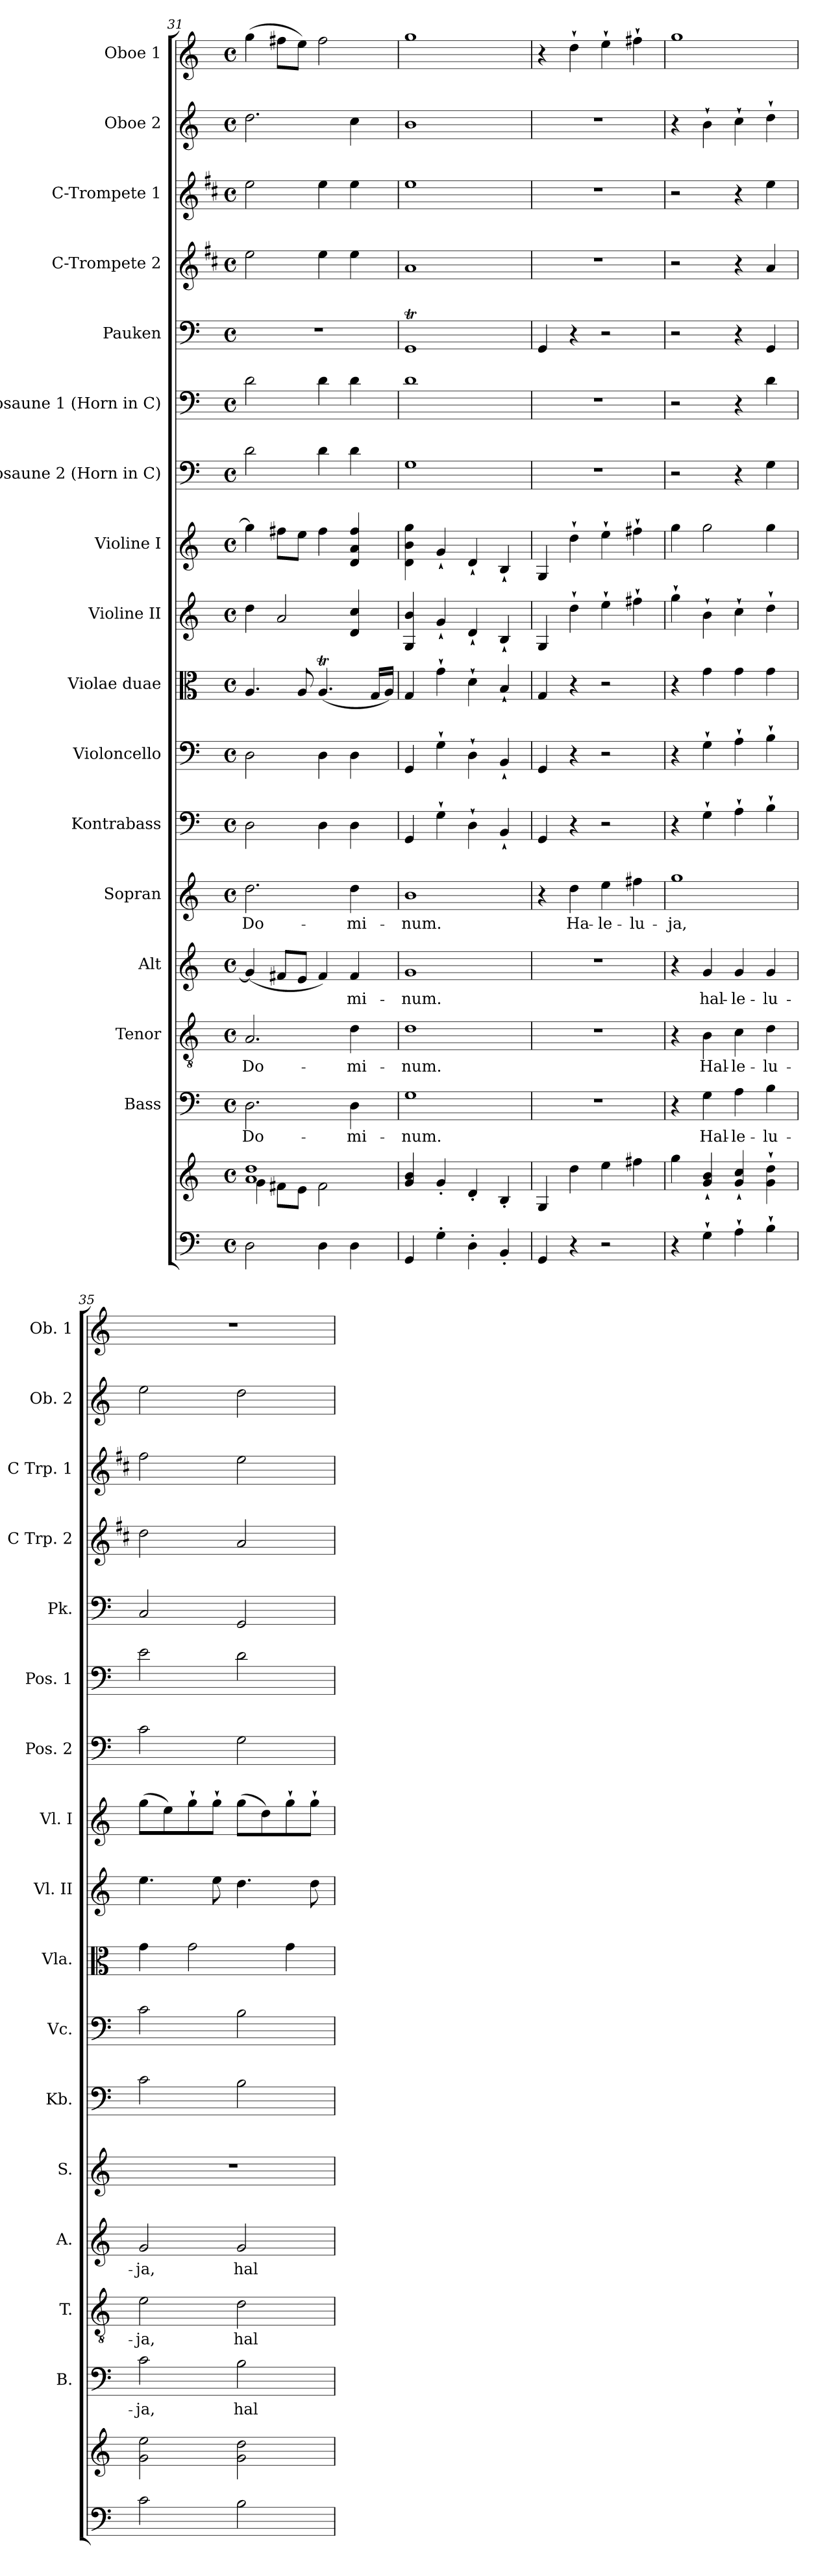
**kern	**kern	**kern	**text	**kern	**text	**kern	**text	**kern	**text	**kern	**kern	**kern	**kern	**kern	**kern	**kern	**kern	**kern	**kern	**kern	**kern
*part17	*part17	*part16	*part16	*part15	*part15	*part14	*part14	*part13	*part13	*part12	*part11	*part10	*part9	*part8	*part7	*part6	*part5	*part4	*part3	*part2	*part1
*staff18	*staff17	*staff16	*staff16	*staff15	*staff15	*staff14	*staff14	*staff13	*staff13	*staff12	*staff11	*staff10	*staff9	*staff8	*staff7	*staff6	*staff5	*staff4	*staff3	*staff2	*staff1
*	*	*I"Bass	*	*I"Tenor	*	*I"Alt	*	*I"Sopran	*	*I"Kontrabass	*I"Violoncello	*I"Violae duae	*I"Violine II	*I"Violine I	*I"Posaune 2 (Horn in C)	*I"Posaune 1 (Horn in C)	*I"Pauken	*I"C-Trompete 2	*I"C-Trompete 1	*I"Oboe 2	*I"Oboe 1
*	*	*I'B.	*	*I'T.	*	*I'A.	*	*I'S.	*	*I'Kb.	*I'Vc.	*I'Vla.	*I'Vl. II	*I'Vl. I	*I'Pos. 2	*I'Pos. 1	*I'Pk.	*I'C Trp. 2	*I'C Trp. 1	*I'Ob. 2	*I'Ob. 1
*clefF4	*clefG2	*clefF4	*	*clefGv2	*	*clefG2	*	*clefG2	*	*clefF4	*clefF4	*clefC3	*clefG2	*clefG2	*clefF4	*clefF4	*clefF4	*clefG2	*clefG2	*clefG2	*clefG2
*	*	*	*	*	*	*	*	*	*	*ITrd7c12	*	*	*	*	*	*	*	*ITrd1c2	*ITrd1c2	*	*
*k[]	*k[]	*k[]	*	*k[]	*	*k[]	*	*k[]	*	*k[]	*k[]	*k[]	*k[]	*k[]	*k[]	*k[]	*k[]	*k[]	*k[]	*k[]	*k[]
*C:	*C:	*C:	*	*C:	*	*C:	*	*C:	*	*C:	*C:	*C:	*C:	*C:	*C:	*C:	*C:	*C:	*C:	*C:	*C:
*M4/4	*M4/4	*M4/4	*	*M4/4	*	*M4/4	*	*M4/4	*	*M4/4	*M4/4	*M4/4	*M4/4	*M4/4	*M4/4	*M4/4	*M4/4	*M4/4	*M4/4	*M4/4	*M4/4
*met(c)	*met(c)	*met(c)	*	*met(c)	*	*met(c)	*	*met(c)	*	*met(c)	*met(c)	*met(c)	*met(c)	*met(c)	*met(c)	*met(c)	*met(c)	*met(c)	*met(c)	*met(c)	*met(c)
=31	=31	=31	=31	=31	=31	=31	=31	=31	=31	=31	=31	=31	=31	=31	=31	=31	=31	=31	=31	=31	=31
*	*^	*	*	*	*	*	*	*	*	*	*	*	*	*	*	*	*	*	*	*	*
!	!	!	!	!LO:LY:b	!	!LO:LY:b	!	!	!	!LO:LY:b	!	!	!	!	!	!	!	!	!	!	!	!
2D\	1a 1dd	4g\	2.D\	Do-	2.A/	Do-	(<4g/]	.	2.dd\	Do-	2DD\	2D\	4.A/	4dd\	4gg\]	2d\	2d\	1r	2dd\	2dd\	2.dd\	(>4gg\
.	.	8f#X\L	.	.	.	.	8f#X/L	.	.	.	.	.	.	2a/	8ff#X\L	.	.	.	.	.	.	8ff#X\L
.	.	8e\J	.	.	.	.	8e/J	.	.	.	.	.	8A/	.	8ee\J	.	.	.	.	.	.	8ee\J)
4D\	.	2f#\	.	.	.	.	4f#/)	.	.	.	4DD\	4D\	(<4.AT/	.	4ff#\	4d\	4d\	.	4dd\	4dd\	.	2ff#\
!	!	!	!	!LO:LY:b	!	!LO:LY:b	!	!LO:LY:b	!	!LO:LY:b	!	!	!	!	!	!	!	!	!	!	!	!
4D\	.	.	4D\	-mi-	4d\	-mi-	4f#/	-mi-	4dd\	-mi-	4DD\	4D\	.	4d/ 4cc/	4d/ 4a/ 4ff#/	4d\	4d\	.	4dd\	4dd\	4cc\	.
.	.	.	.	.	.	.	.	.	.	.	.	.	16G/LL	.	.	.	.	.	.	.	.	.
.	.	.	.	.	.	.	.	.	.	.	.	.	16A/JJ)	.	.	.	.	.	.	.	.	.
*	*v	*v	*	*	*	*	*	*	*	*	*	*	*	*	*	*	*	*	*	*	*	*
=32	=32	=32	=32	=32	=32	=32	=32	=32	=32	=32	=32	=32	=32	=32	=32	=32	=32	=32	=32	=32	=32
!	!	!	!LO:LY:b	!	!LO:LY:b	!	!LO:LY:b	!	!LO:LY:b	!	!	!	!	!	!	!	!	!	!	!	!
4GG/	4g/ 4b/	1G	-num.	1d	-num.	1g	-num.	1b	-num.	4GGG/	4GG/	4G/	4G/ 4b/	4d\ 4b\ 4gg\	1G	1d	1GGT	1g	1dd	1b	1gg
4G'>\	4g'</	.	.	.	.	.	.	.	.	4GG`>\	4G`>\	4g`>\	4g`</	4g`</	.	.	.	.	.	.	.
4D'>\	4d'</	.	.	.	.	.	.	.	.	4DD`>\	4D`>\	4d`>\	4d`</	4d`</	.	.	.	.	.	.	.
4BB'</	4B'</	.	.	.	.	.	.	.	.	4BBB`</	4BB`</	4B`</	4B`</	4B`</	.	.	.	.	.	.	.
=33	=33	=33	=33	=33	=33	=33	=33	=33	=33	=33	=33	=33	=33	=33	=33	=33	=33	=33	=33	=33	=33
4GG/	4G/	1r	.	1r	.	1r	.	4r	.	4GGG/	4GG/	4G/	4G/	4G/	1r	1r	4GG/	1r	1r	1r	4r
!	!	!	!	!	!	!	!	!	!LO:LY:b	!	!	!	!	!	!	!	!	!	!	!	!
4r	4dd\	.	.	.	.	.	.	4dd\	Ha-	4r	4r	4r	4dd`>\	4dd`>\	.	.	4r	.	.	.	4dd`>\
!	!	!	!	!	!	!	!	!	!LO:LY:b	!	!	!	!	!	!	!	!	!	!	!	!
2r	4ee\	.	.	.	.	.	.	4ee\	-le-	2r	2r	2r	4ee`>\	4ee`>\	.	.	2r	.	.	.	4ee`>\
!	!	!	!	!	!	!	!	!	!LO:LY:b	!	!	!	!	!	!	!	!	!	!	!	!
.	4ff#X\	.	.	.	.	.	.	4ff#X\	-lu-	.	.	.	4ff#X`>\	4ff#X`>\	.	.	.	.	.	.	4ff#X`>\
=34	=34	=34	=34	=34	=34	=34	=34	=34	=34	=34	=34	=34	=34	=34	=34	=34	=34	=34	=34	=34	=34
!	!	!	!	!	!	!	!	!	!LO:LY:b	!	!	!	!	!	!	!	!	!	!	!	!
4r	4gg\	4r	.	4r	.	4r	.	1gg	-ja,	4r	4r	4r	4gg`>\	4gg\	2r	2r	2r	2r	2r	4r	1gg
!	!	!	!LO:LY:b	!	!LO:LY:b	!	!LO:LY:b	!	!	!	!	!	!	!	!	!	!	!	!	!	!
4G`>\	4g/`< 4b/`<	4G\	Hal-	4B\	Hal-	4g/	hal-	.	.	4GG`>\	4G`>\	4g\	4b`>\	2gg\	.	.	.	.	.	4b`>\	.
!	!	!	!LO:LY:b	!	!LO:LY:b	!	!LO:LY:b	!	!	!	!	!	!	!	!	!	!	!	!	!	!
4A`>\	4g/`< 4cc/`<	4A\	-le-	4c\	-le-	4g/	-le-	.	.	4AA`>\	4A`>\	4g\	4cc`>\	.	4r	4r	4r	4r	4r	4cc`>\	.
!	!	!	!LO:LY:b	!	!LO:LY:b	!	!LO:LY:b	!	!	!	!	!	!	!	!	!	!	!	!	!	!
4B`>\	4g\`> 4dd\`>	4B\	-lu-	4d\	-lu-	4g/	-lu-	.	.	4BB`>\	4B`>\	4g\	4dd`>\	4gg\	4G\	4d\	4GG/	4g/	4dd\	4dd`>\	.
=35	=35	=35	=35	=35	=35	=35	=35	=35	=35	=35	=35	=35	=35	=35	=35	=35	=35	=35	=35	=35	=35
!	!	!	!LO:LY:b	!	!LO:LY:b	!	!LO:LY:b	!	!	!	!	!	!	!	!	!	!	!	!	!	!
2c\	2g\ 2ee\	2c\	-ja,	2e\	-ja,	2g/	-ja,	1r	.	2C\	2c\	4g\	4.ee\	(>8gg\L	2c\	2e\	2C/	2cc\	2ee\	2ee\	1r
.	.	.	.	.	.	.	.	.	.	.	.	.	.	8ee\)	.	.	.	.	.	.	.
.	.	.	.	.	.	.	.	.	.	.	.	2g\	.	8gg`>\	.	.	.	.	.	.	.
.	.	.	.	.	.	.	.	.	.	.	.	.	8ee\	8gg`>\J	.	.	.	.	.	.	.
!	!	!	!LO:LY:b	!	!LO:LY:b	!	!LO:LY:b	!	!	!	!	!	!	!	!	!	!	!	!	!	!
2B\	2g\ 2dd\	2B\	hal-	2d\	hal-	2g/	hal-	.	.	2BB\	2B\	.	4.dd\	(>8gg\L	2G\	2d\	2GG/	2g/	2dd\	2dd\	.
.	.	.	.	.	.	.	.	.	.	.	.	.	.	8dd\)	.	.	.	.	.	.	.
.	.	.	.	.	.	.	.	.	.	.	.	4g\	.	8gg`>\	.	.	.	.	.	.	.
.	.	.	.	.	.	.	.	.	.	.	.	.	8dd\	8gg`>\J	.	.	.	.	.	.	.
=	=	=	=	=	=	=	=	=	=	=	=	=	=	=	=	=	=	=	=	=	=
*-	*-	*-	*-	*-	*-	*-	*-	*-	*-	*-	*-	*-	*-	*-	*-	*-	*-	*-	*-	*-	*-
